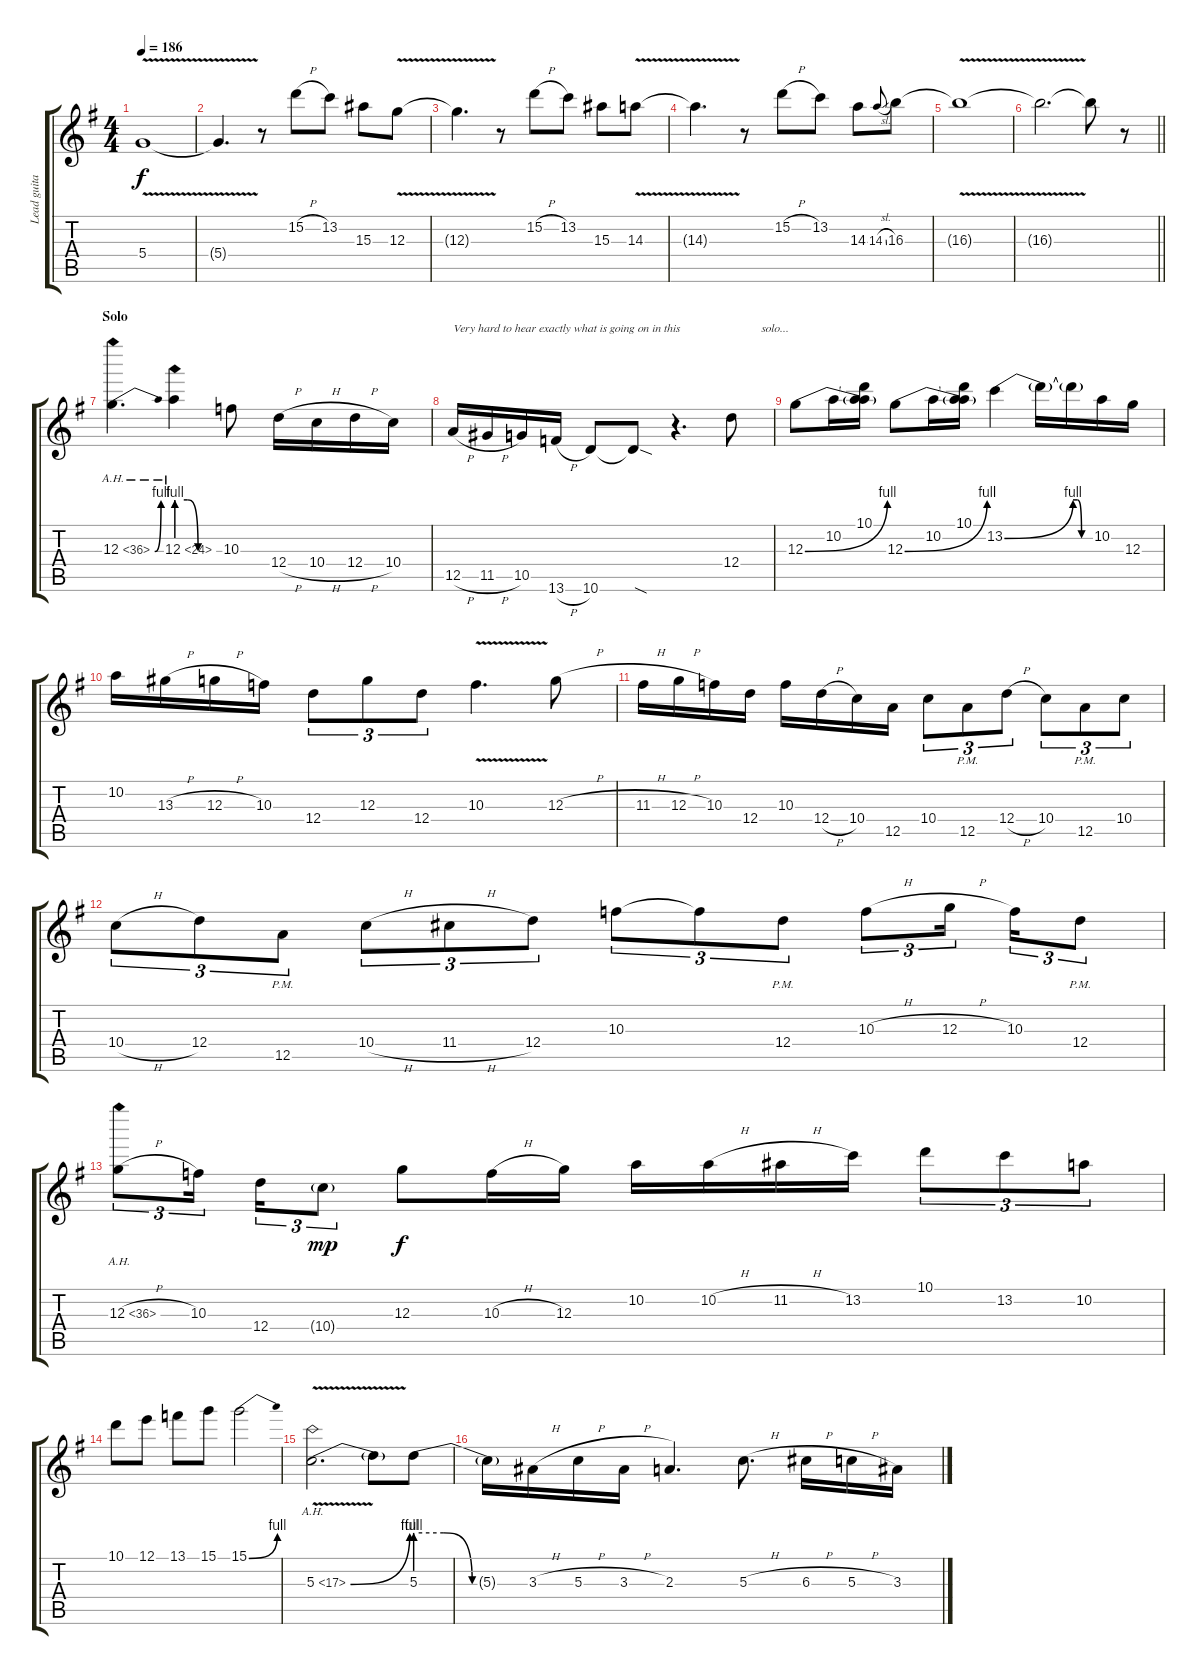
\track ("Lead guitar" "Lead guita") {instrument distortionguitar}
\staff {score tabs}
\tuning (E4 B3 G3 D3 A2 E2) {hide}
\ts (4 4)
\tempo 186
\clef g2
\ks g
5.4{v t}.1{dy f} |
5.4{t}.4{d} r.8 15.2{h}.8 13.2.8 15.3.8 12.3{v}.8 |
12.3{t}.4{d} r.8 15.2{h}.8 13.2.8 15.3.8 14.3{v}.8 |
14.3{t}.4{d} r.8 15.2{h}.8 13.2.8 14.3.8 14.3{sl}.8{gr onbeat} 16.3.8 |
16.3{v t}.1{volume 15} |
\barLineRight lightlight
16.3{t}.2{d} 16.3{t}.8 r.8 |
\section ("" "Solo")
12.3{be (bend 0 0 60 4) ah 24}.4{d} 12.3{be (custom 0 4 15 4 30 0 60 0) ah 12}.4 10.3.8 12.4{h}.16 10.4{h}.16 12.4{h}.16 10.4.16 |
12.5{h}.16{txt "Very hard to hear exactly what is going on in this"} 11.5{h}.16 10.5.16 13.6{h}.16 10.6.8 10.6{sod t}.8 r.4{d} 12.4.8{txt "          solo..."} |
12.3{be (bend 0 0 60 4)}.8 10.2.16 (10.1 10.2{t} 12.3{t}).16 12.3{be (bend 0 0 60 4)}.8 10.2.16 (10.1 10.2{t} 12.3{t}).16 13.2{be (bend 0 0 60 4)}.4 13.2{t}.16 13.2{be (custom 0 4 15 4 30 0 60 0) t}.16 10.2.16 12.3.16 |
10.2.16 13.3{h}.16 12.3{h}.16 10.3.16 12.4.8{tu (3 2)} 12.3.8{tu (3 2)} 12.4.8{tu (3 2)} 10.3{v}.4{d} 12.3{h}.8 |
11.3{h}.16 12.3{h}.16 10.3.16 12.4.16 10.3.16 12.4{h}.16 10.4.16 12.5.16 10.4.8{tu (3 2)} 12.5{pm}.8{tu (3 2)} 12.4{h}.8{tu (3 2)} 10.4.8{tu (3 2)} 12.5{pm}.8{tu (3 2)} 10.4.8{tu (3 2)} |
10.4{h}.8{tu (3 2)} 12.4.8{tu (3 2)} 12.5{pm}.8{tu (3 2)} 10.4{h}.8{tu (3 2)} 11.4{h}.8{tu (3 2)} 12.4.8{tu (3 2)} 10.3.8{tu (3 2)} 10.3{t}.8{tu (3 2)} 12.4{pm}.8{tu (3 2)} 10.3{h}.8{tu (3 2)} 12.3{h}.16{tu (3 2) beam splitsecondary} 10.3.16{tu (3 2)} 12.4{pm}.8{tu (3 2)} |
12.3{ah 24 h}.8{tu (3 2)} 10.3.16{tu (3 2) beam splitsecondary} 12.4.16{tu (3 2)} 10.4{g}.8{tu (3 2) dy mp} 12.3.8{dy f} 10.3{h}.16 12.3.16 10.2.16 10.2{h}.16 11.2{h}.16 13.2.16 10.1.8{tu (3 2)} 13.2.8{tu (3 2)} 10.2.8{tu (3 2)} |
10.1.8 12.1.8 13.1.8 15.1.8 15.1{be (bend 0 0 60 4)}.2 |
5.3{be (bend 0 0 60 4) ah 12 v}.2{d} 5.3{t}.8 5.3{be (custom 0 4 15 4 30 0 60 0)}.8 |
5.3{t}.16 3.3{h}.16 5.3{h}.16 3.3{h}.16 2.3.4{d} 5.3{h}.8{d} 6.3{h}.16 5.3{h}.16 3.3.16
